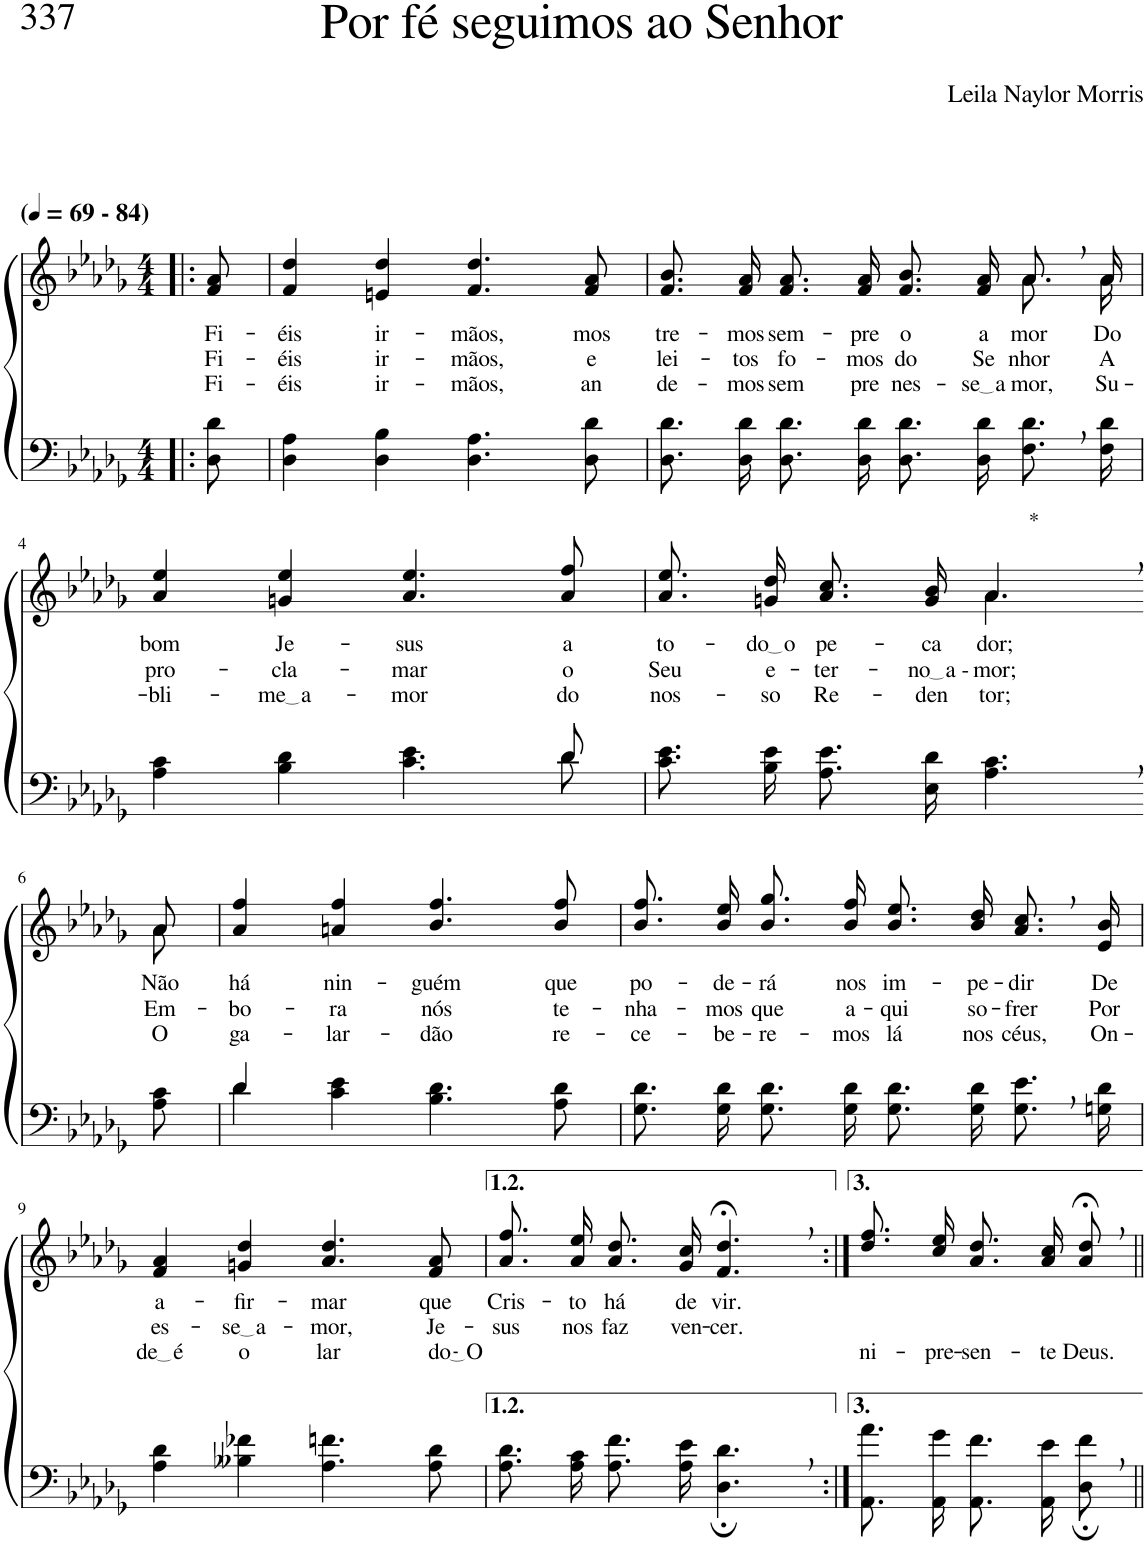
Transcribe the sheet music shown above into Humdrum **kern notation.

**kern	**kern	**text	**text	**text
*part2	*part1	*part1	*part1	*part1
*staff2	*staff1	*staff1	*staff1	*staff1
*I"Parte III e IV	*I"Parte I e II	*	*	*
*clefF4	*clefG2	*	*	*
*Trd2c3	*Trd2c3	*	*	*
*k[b-e-a-d-g-]	*k[b-e-a-d-g-]	*	*	*
*M4/4	*M4/4	*	*	*
*MM69	*MM69	*	*	*
=1!|:	=1!|:	=1!|:	=1!|:	=1!|:
!	!LO:TX:a:B:t=(	!	!	!
!	!LO:TX:a:B:t=- 84)	!	!	!
!	!	!LO:LY:b	!LO:LY:b	!LO:LY:b
8D-\ 8d-\	8f/ 8a-/	Fi-	Fi-	Fi-
=2	=2	=2	=2	=2
!	!	!LO:LY:b	!LO:LY:b	!LO:LY:b
4D-\ 4A-\	4f/ 4dd-/	-éis	-éis	-éis
!	!	!LO:LY:b	!LO:LY:b	!LO:LY:b
4D-\ 4B-\	4en/ 4dd-/	ir-	ir-	ir-
!	!	!LO:LY:b	!LO:LY:b	!LO:LY:b
4.D-\ 4.A-\	4.f/ 4.dd-/	-mãos,	-mãos,	-mãos,
!	!	!LO:LY:b	!LO:LY:b	!LO:LY:b
8D-\ 8d-\	8f/ 8a-/	mos-	e-	an-
=3	=3	=3	=3	=3
*	*^	*	*	*
!	!	!	!LO:LY:b	!LO:LY:b	!LO:LY:b
8.D-\ 8.d-\L	2.ryy	8.f/ 8.b-/L	-tre-	-lei-	-de-
!	!	!	!LO:LY:b	!LO:LY:b	!LO:LY:b
16D-\ 16d-\Jk	.	16f/ 16a-/Jk	-mos	-tos	-mos
!	!	!	!LO:LY:b	!LO:LY:b	!LO:LY:b
8.D-\ 8.d-\L	.	8.f/ 8.a-/L	sem-	fo-	sem
!	!	!	!LO:LY:b	!LO:LY:b	!LO:LY:b
16D-\ 16d-\Jk	.	16f/ 16a-/Jk	-pre	-mos	pre
!	!	!	!LO:LY:b	!LO:LY:b	!LO:LY:b
8.D-\ 8.d-\L	.	8.f/ 8.b-/L	o	do	nes-
!	!	!	!LO:LY:b	!LO:LY:b	!LO:LY:b
16D-\ 16d-\Jk	.	16f/ 16a-/Jk	a-	Se-	se a
!	!	!	!LO:LY:b	!LO:LY:b	!LO:LY:b
8.F,\ 8.d-,\L	8.a-,\L	8.a-/L	-mor	-nhor	-mor,
!	!	!	!LO:LY:b	!LO:LY:b	!LO:LY:b
16F\ 16d-\Jk	16a-\Jk	16a-/Jk	Do	A	Su-
!!LO:LB:g=z
=4	=4	=4	=4	=4	=4
*^	*	*	*	*	*
!	!	!	!	!LO:LY:b	!LO:LY:b	!LO:LY:b
*	*	*v	*v	*	*	*
2..ryy	4A-\ 4c\	4a-/ 4ee-/	bom	pro-	-bli-
!	!	!	!LO:LY:b	!LO:LY:b	!LO:LY:b
.	4B-\ 4d-\	4gn/ 4ee-/	Je-	-cla-	me a
!	!	!	!LO:LY:b	!LO:LY:b	!LO:LY:b
.	4.c\ 4.e-\	4.a-/ 4.ee-/	-sus	-mar	-mor
!	!	!	!LO:LY:b	!LO:LY:b	!LO:LY:b
8d-/	8d-\	8a-/ 8ff/	a	o	do
=5	=5	=5	=5	=5	=5
!	!	!	!LO:LY:b	!LO:LY:b	!LO:LY:b
*v	*v	*^	*	*	*
8.c\ 8.e-\L	8.a-\ 8.ee-\L	2ryy	to-	Seu	nos-
!	!	!	!LO:LY:b	!LO:LY:b	!LO:LY:b
16B-\ 16e-\Jk	16gn\ 16dd-\Jk	.	do o	e-	-so
!	!	!	!LO:LY:b	!LO:LY:b	!LO:LY:b
8.A-\ 8.e-\L	8.a-/ 8.cc/L	.	pe-	-ter-	Re-
!	!	!	!LO:LY:b	!LO:LY:b	!LO:LY:b
16E-\ 16d-\Jk	16g/ 16b-/Jk	.	-ca-	no a -	-den-
!	!LO:TX:a:t=*	!	!	!	!
!	!	!	!LO:LY:b	!LO:LY:b	!LO:LY:b
4.A-\, 4.c\,	4.a-,/	4.a-\	-dor;	mor;	-tor;
!!LO:LB:g=z	!!
=6-	=6-	=6-	=6-	=6-	=6-
!	!	!	!LO:LY:b	!LO:LY:b	!LO:LY:b
8A-\ 8c\	8a-/	8a-\	Não	Em-	O
=7	=7	=7	=7	=7	=7
*^	*	*	*	*	*
!	!	!	!	!LO:LY:b	!LO:LY:b	!LO:LY:b
*	*	*v	*v	*	*	*
4d-/	4d-\	4a-/ 4ff/	há	-bo-	ga-
!	!	!	!LO:LY:b	!LO:LY:b	!LO:LY:b
2.ryy	4c\ 4e-\	4an/ 4ff/	nin-	-ra	-lar-
!	!	!	!LO:LY:b	!LO:LY:b	!LO:LY:b
.	4.B-\ 4.d-\	4.b-/ 4.ff/	-guém	nós	-dão
!	!	!	!LO:LY:b	!LO:LY:b	!LO:LY:b
.	8A-\ 8d-\	8b-/ 8ff/	que	te-	re-
=8	=8	=8	=8	=8	=8
!	!	!	!LO:LY:b	!LO:LY:b	!LO:LY:b
*v	*v	*	*	*	*
8.G-\ 8.d-\L	8.b-\ 8.ff\L	po-	-nha-	-ce-
!	!	!LO:LY:b	!LO:LY:b	!LO:LY:b
16G-\ 16d-\Jk	16b-\ 16ee-\Jk	-de-	-mos	-be-
!	!	!LO:LY:b	!LO:LY:b	!LO:LY:b
8.G-\ 8.d-\L	8.b-\ 8.gg-\L	-rá	que	-re-
!	!	!LO:LY:b	!LO:LY:b	!LO:LY:b
16G-\ 16d-\Jk	16b-\ 16ff\Jk	nos	a-	-mos
!	!	!LO:LY:b	!LO:LY:b	!LO:LY:b
8.G-\ 8.d-\L	8.b-\ 8.ee-\L	im-	-qui	lá
!	!	!LO:LY:b	!LO:LY:b	!LO:LY:b
16G-\ 16d-\Jk	16b-\ 16dd-\Jk	-pe-	so-	nos
!	!	!LO:LY:b	!LO:LY:b	!LO:LY:b
8.G-,\ 8.e-,\L	8.a-,/ 8.cc,/L	-dir	-frer	céus,
!	!	!LO:LY:b	!LO:LY:b	!LO:LY:b
16Gn\ 16d-\Jk	16e-/ 16b-/Jk	De	Por	On-
!!LO:LB:g=z
=9	=9	=9	=9	=9
!	!	!LO:LY:b	!LO:LY:b	!LO:LY:b
4A-\ 4d-\	4f/ 4a-/	a-	es-	de é
!	!	!LO:LY:b	!LO:LY:b	!LO:LY:b
4B--X\ 4f-X\	4gn/ 4dd-/	-fir-	se a	o
!	!	!LO:LY:b	!LO:LY:b	!LO:LY:b
4.A-\ 4.fn\	4.a-/ 4.dd-/	-mar	-mor,	lar
!	!	!LO:LY:b	!LO:LY:b	!LO:LY:b
8A-\ 8d-\	8f/ 8a-/	que	Je-	do O
=10	=10	=10	=10	=10
!	!	!LO:LY:b	!LO:LY:b	!
8.A-\ 8.d-\L	8.a-\ 8.ff\L	Cris-	-sus	.
!	!	!LO:LY:b	!LO:LY:b	!
16A-\ 16c\Jk	16a-\ 16ee-\Jk	-to	nos	.
!	!	!LO:LY:b	!LO:LY:b	!
8.A-\ 8.f\L	8.a-\ 8.dd-\L	há	faz	.
!	!	!LO:LY:b	!LO:LY:b	!
16A-\ 16e-\Jk	16g-\ 16cc\Jk	de	ven-	.
!	!	!LO:LY:b	!LO:LY:b	!
4.D-\;, 4.d-\;,	4.f/;<, 4.dd-/;<,	vir.	-cer.	.
=11:|!	=11:|!	=11:|!	=11:|!	=11:|!
!	!	!	!	!LO:LY:b
8.AA-\ 8.a-\	8.dd-/ 8.ff/	.	.	-ni-
!	!	!	!	!LO:LY:b
16AA-\ 16g-\KL	16cc\ 16ee-\KL	.	.	-pre-
!	!	!	!	!LO:LY:b
8.AA-\ 8.f\J	8.a-\ 8.dd-\J	.	.	-sen-
!	!	!	!	!LO:LY:b
16AA-\ 16e-\KL	16a-\ 16cc\KL	.	.	-te
!	!	!	!	!LO:LY:b
8D-;,\ 8f;,\J	8a-;<,\ 8dd-;<,\J	.	.	Deus.
=||	=||	=||	=||	=||
*-	*-	*-	*-	*-
